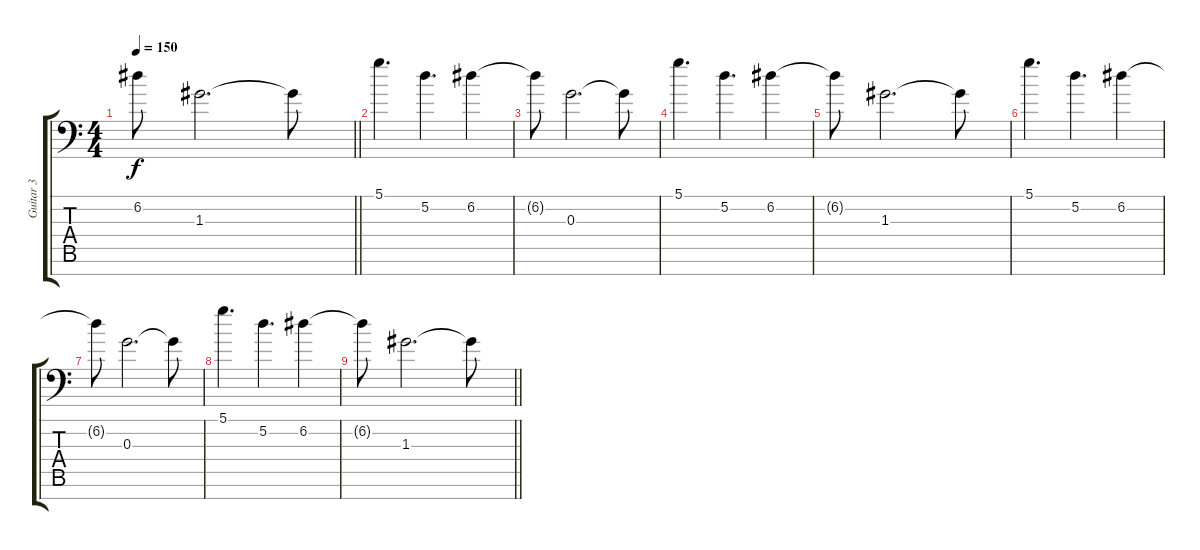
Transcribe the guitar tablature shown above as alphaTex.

\track ("Guitar 3" "Guitar 3") {instrument distortionguitar}
\staff {score tabs}
\tuning (D4 A3 G3 C3 G2 D2 G1) {hide}
\ts (4 4)
\tempo 150
\clef f4
\barLineRight lightlight
\ks c
6.2{t}.8{dy f} 1.3.2{d} 1.3{t}.8 |
5.1.4{d} 5.2.4{d} 6.2.4 |
6.2{t}.8 0.3.2{d} 0.3{t}.8 |
5.1.4{d} 5.2.4{d} 6.2.4 |
6.2{t}.8 1.3.2{d} 1.3{t}.8 |
5.1.4{d} 5.2.4{d} 6.2.4 |
6.2{t}.8 0.3.2{d} 0.3{t}.8 |
5.1.4{d} 5.2.4{d} 6.2.4 |
\barLineRight lightlight
6.2{t}.8 1.3.2{d} 1.3{t}.8
